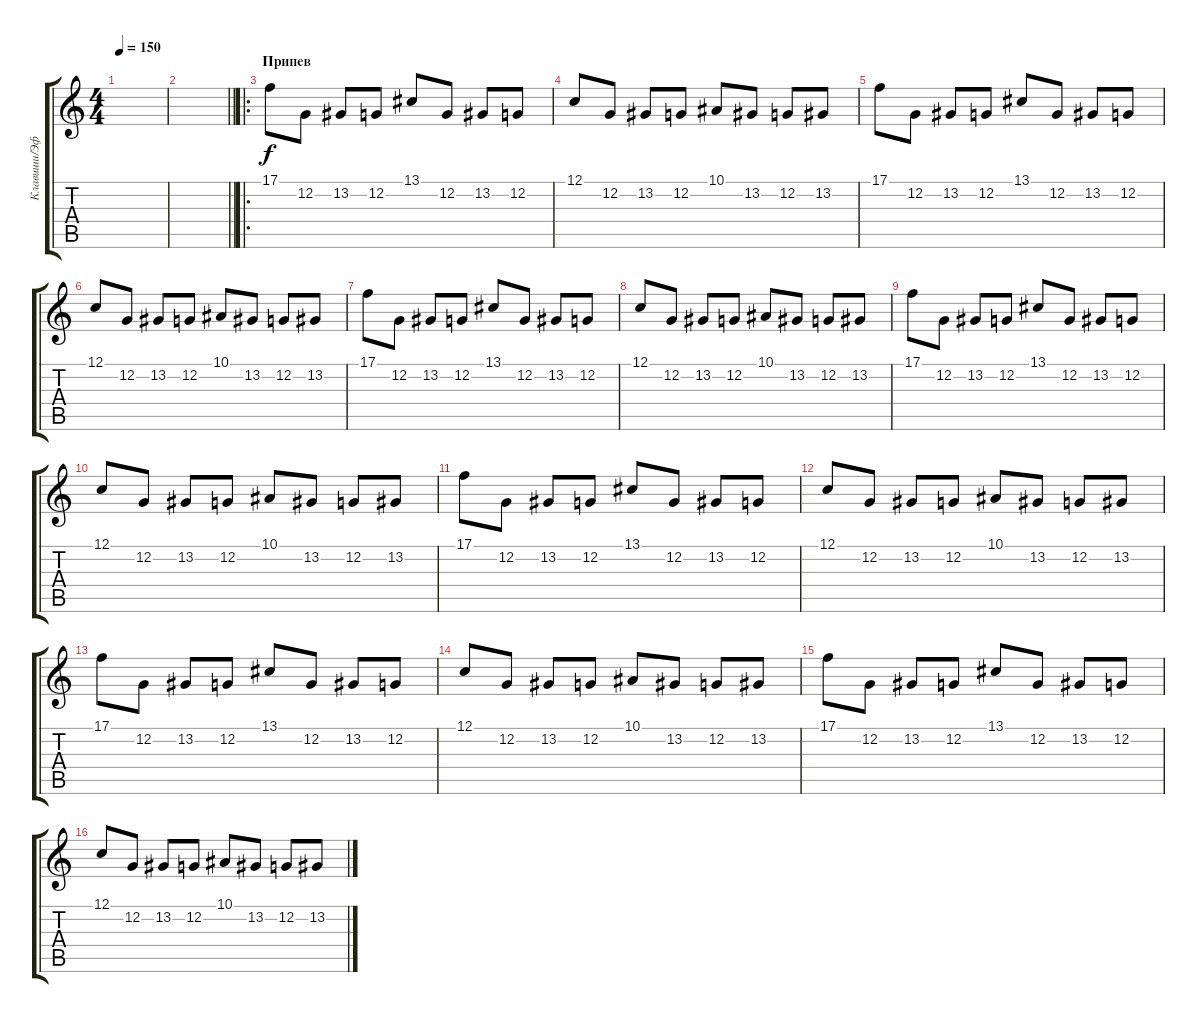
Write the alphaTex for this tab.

\track ("Клавиши/Эффекты" "Клавиши/Эф") {instrument synthstrings1}
\staff {score tabs}
\tuning (C4 G3 Eb3 Bb2 F2 C2) {hide}
\ts (4 4)
\tempo 150
\clef g2
\ks c
|
\barLineRight lightlight
|
\ro
\section ("" "Припев")
17.1.8{volume 9} 12.2.8 13.2.8 12.2.8 13.1.8 12.2.8 13.2.8 12.2.8 |
12.1.8 12.2.8 13.2.8 12.2.8 10.1.8 13.2.8 12.2.8 13.2.8 |
17.1.8 12.2.8 13.2.8 12.2.8 13.1.8 12.2.8 13.2.8 12.2.8 |
12.1.8 12.2.8 13.2.8 12.2.8 10.1.8 13.2.8 12.2.8 13.2.8 |
17.1.8 12.2.8 13.2.8 12.2.8 13.1.8 12.2.8 13.2.8 12.2.8 |
12.1.8 12.2.8 13.2.8 12.2.8 10.1.8 13.2.8 12.2.8 13.2.8 |
17.1.8 12.2.8 13.2.8 12.2.8 13.1.8 12.2.8 13.2.8 12.2.8 |
12.1.8 12.2.8 13.2.8 12.2.8 10.1.8 13.2.8 12.2.8 13.2.8 |
17.1.8 12.2.8 13.2.8 12.2.8 13.1.8 12.2.8 13.2.8 12.2.8 |
12.1.8 12.2.8 13.2.8 12.2.8 10.1.8 13.2.8 12.2.8 13.2.8 |
17.1.8 12.2.8 13.2.8 12.2.8 13.1.8 12.2.8 13.2.8 12.2.8 |
12.1.8 12.2.8 13.2.8 12.2.8 10.1.8 13.2.8 12.2.8 13.2.8 |
17.1.8 12.2.8 13.2.8 12.2.8 13.1.8 12.2.8 13.2.8 12.2.8 |
12.1.8 12.2.8 13.2.8 12.2.8 10.1.8 13.2.8 12.2.8 13.2.8
